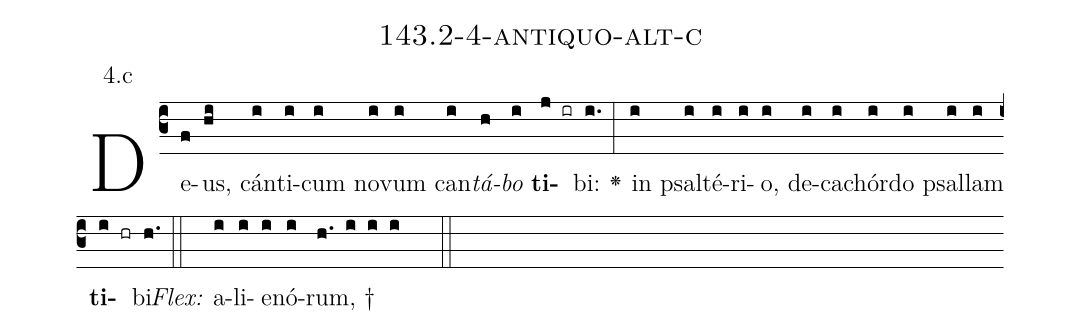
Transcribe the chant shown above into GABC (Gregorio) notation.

name: 143.2-4-antiquo-alt-c;
annotation: 4.c;
%%
(c3)De(f)us,(hi) cán(i)ti(i)cum(i) no(i)vum(i) can(i)<i>tá</i>(h)<i>bo</i>(i) <b>ti</b>(j ir)bi:(i.) <v>\greheightstar</v>(:) in(i) psal(i)té(i)ri(i)o,(i) de(i)ca(i)chór(i)do(i) psal(i)lam(i) <b>ti</b>(i hr)bi.(h.) (::)
<i>Flex:</i>()  a(i)li(i)e(i)nó(i)rum, †(h. i i i  ::)

%E(i) u(i) o(i) u(i) a(i) e.(h.) (::)
